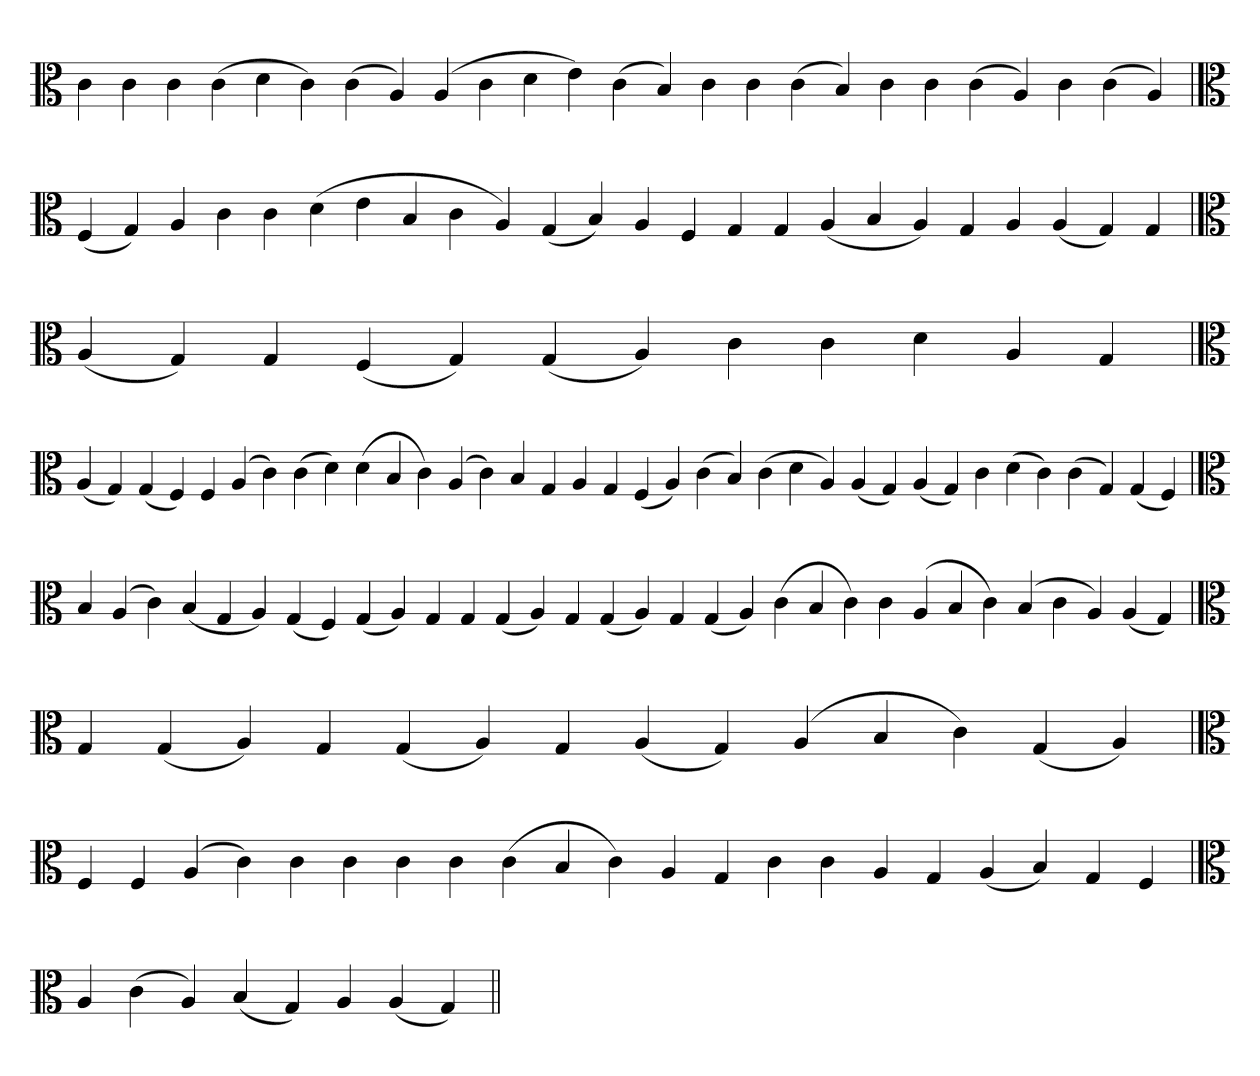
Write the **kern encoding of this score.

**kern
*part1
*staff1
*clefC3
=
4c
4c
4c
(4c
4d
4c)
(4c
4A)
(4A
4c
4d
4e)
(4c
4B)
4c
4c
(4c
4B)
4c
4c
(4c
4A)
4c
(4c
4A)
=`
*clefC3
(4F
4G)
4A
4c
4c
(4d
4e
4B
4c
4A)
(4G
4B)
4A
4F
4G
4G
(4A
4B
4A)
4G
4A
(4A
4G)
4G
=`
*clefC3
(4A
4G)
4G
(4F
4G)
(4G
4A)
4c
4c
4d
4A
4G
=`
*clefC3
(4A
4G)
(4G
4F)
4F
(4A
4c)
(4c
4d)
(4d
4B
4c)
(4A
4c)
4B
4G
4A
4G
(4F
4A)
(4c
4B)
(4c
4d
4A)
(4A
4G)
(4A
4G)
4c
(4d
4c)
(4c
4G)
(4G
4F)
=
*clefC3
4B
(4A
4c)
(4B
4G
4A)
(4G
4F)
(4G
4A)
4G
4G
(4G
4A)
4G
(4G
4A)
4G
(4G
4A)
(4c
4B
4c)
4c
(4A
4B
4c)
(4B
4c
4A)
(4A
4G)
='
*clefC3
4G
(4G
4A)
4G
(4G
4A)
4G
(4A
4G)
(4A
4B
4c)
(4G
4A)
=`
*clefC3
4F
4F
(4A
4c)
4c
4c
4c
4c
(4c
4B
4c)
4A
4G
4c
4c
4A
4G
(4A
4B)
4G
4F
=`
*clefC3
4A
(4c
4A)
(4B
4G)
4A
(4A
4G)
=||
*-
